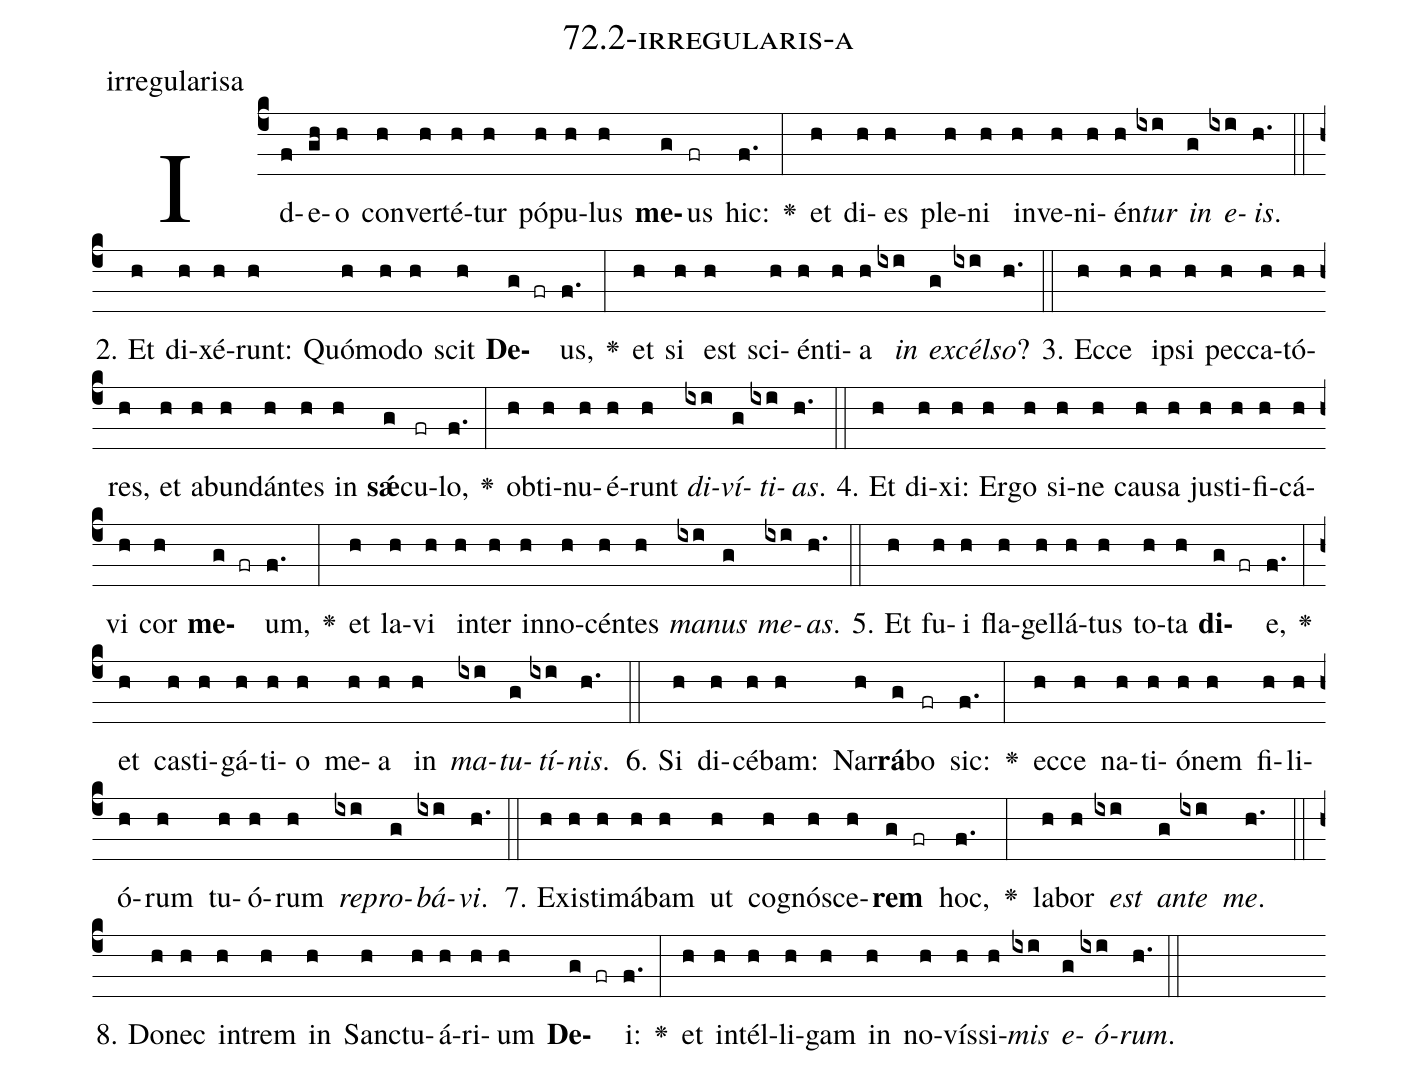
name: 72.2-irregularis-a;
annotation: irregularisa;
%%
(c4)Id(f)e(gh)o(h) con(h)ver(h)té(h)tur(h) pó(h)pu(h)lus(h) <b>me</b>(g)us(fr) hic:(f.) <v>\greheightstar</v>(:) et(h) di(h)es(h) ple(h)ni(h) in(h)ve(h)ni(h)én(h)<i>tur</i>(ixi) <i>in</i>(g) <i>e</i>(ixi)<i>is</i>.(h.) (::)
2. Et(h) di(h)xé(h)runt:(h) Quó(h)mo(h)do(h) scit(h) <b>De</b>(g fr)us,(f.) <v>\greheightstar</v>(:) et(h) si(h) est(h) sci(h)én(h)ti(h)a(h) <i>in</i>(ixi) <i>ex</i>(g)<i>cél</i>(ixi)<i>so</i>?(h.) (::)
3. Ec(h)ce(h) ip(h)si(h) pec(h)ca(h)tó(h)res,(h) et(h) ab(h)un(h)dán(h)tes(h) in(h) <b>sǽ</b>(g)cu(fr)lo,(f.) <v>\greheightstar</v>(:) ob(h)ti(h)nu(h)é(h)runt(h) <i>di</i>(ixi)<i>ví</i>(g)<i>ti</i>(ixi)<i>as</i>.(h.) (::)
4. Et(h) di(h)xi:(h) Er(h)go(h) si(h)ne(h) cau(h)sa(h) jus(h)ti(h)fi(h)cá(h)vi(h) cor(h) <b>me</b>(g fr)um,(f.) <v>\greheightstar</v>(:) et(h) la(h)vi(h) in(h)ter(h) in(h)no(h)cén(h)tes(h) <i>ma</i>(ixi)<i>nus</i>(g) <i>me</i>(ixi)<i>as</i>.(h.) (::)
5. Et(h) fu(h)i(h) fla(h)gel(h)lá(h)tus(h) to(h)ta(h) <b>di</b>(g fr)e,(f.) <v>\greheightstar</v>(:) et(h) cas(h)ti(h)gá(h)ti(h)o(h) me(h)a(h) in(h) <i>ma</i>(ixi)<i>tu</i>(g)<i>tí</i>(ixi)<i>nis</i>.(h.) (::)
6. Si(h) di(h)cé(h)bam:(h) Nar(h)<b>rá</b>(g)bo(fr) sic:(f.) <v>\greheightstar</v>(:) ec(h)ce(h) na(h)ti(h)ó(h)nem(h) fi(h)li(h)ó(h)rum(h) tu(h)ó(h)rum(h) <i>re</i>(ixi)<i>pro</i>(g)<i>bá</i>(ixi)<i>vi</i>.(h.) (::)
7. Ex(h)is(h)ti(h)má(h)bam(h) ut(h) co(h)gnó(h)sce(h)<b>rem</b>(g fr) hoc,(f.) <v>\greheightstar</v>(:) la(h)bor(h) <i>est</i>(ixi) <i>an</i>(g)<i>te</i>(ixi) <i>me</i>.(h.) (::)
8. Do(h)nec(h) in(h)trem(h) in(h) Sanc(h)tu(h)á(h)ri(h)um(h) <b>De</b>(g fr)i:(f.) <v>\greheightstar</v>(:) et(h) in(h)tél(h)li(h)gam(h) in(h) no(h)vís(h)si(h)<i>mis</i>(ixi) <i>e</i>(g)<i>ó</i>(ixi)<i>rum</i>.(h.) (::)
